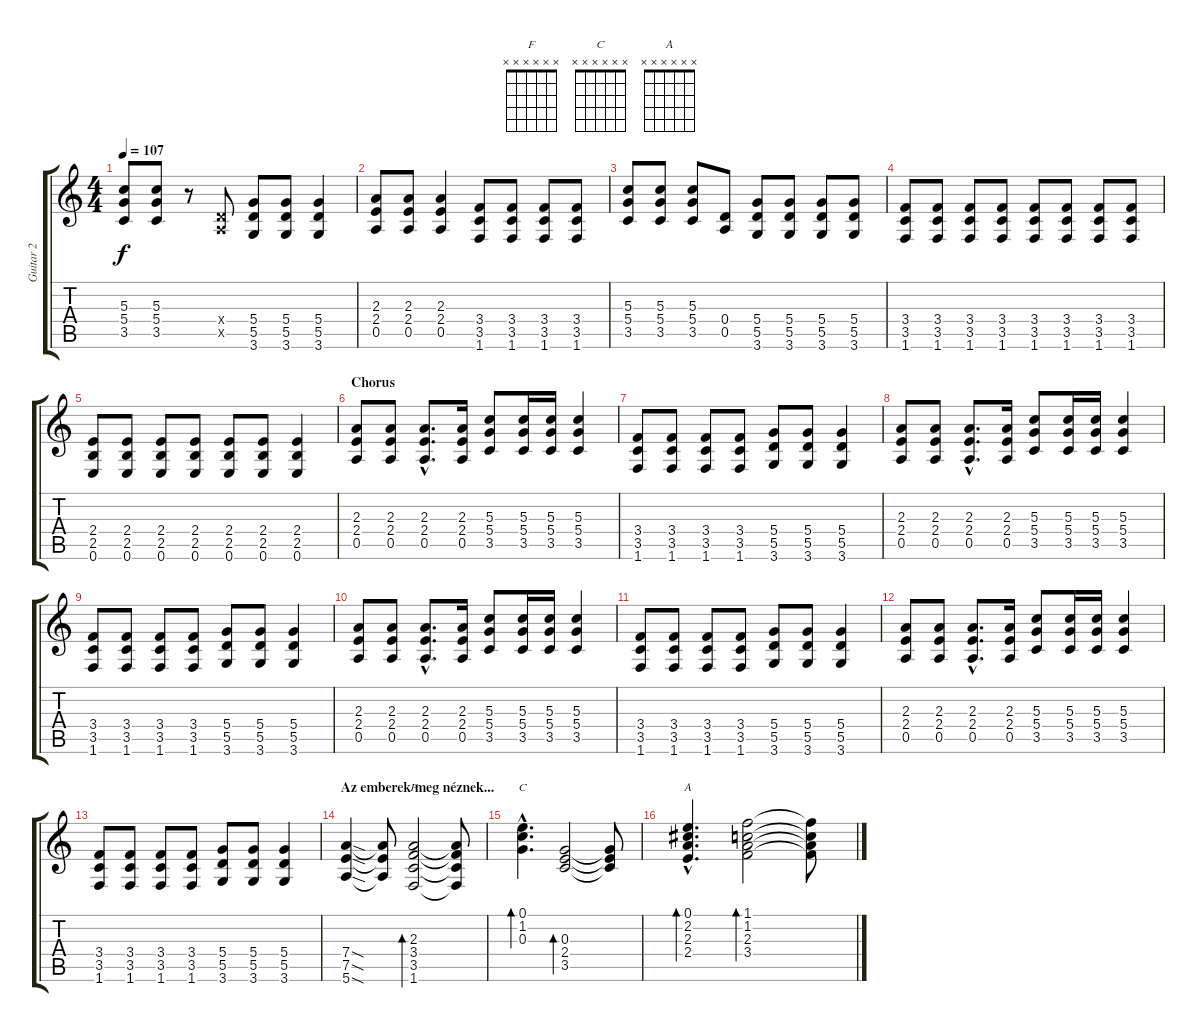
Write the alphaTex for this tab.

\track ("Guitar 2" "Guitar 2") {instrument distortionguitar}
\staff {score tabs}
\tuning (E4 B3 G3 D3 A2 E2) {hide}
\chord ("F" x x x x x x)
\chord ("C" x x x x x x)
\chord ("A" x x x x x x)
\ts (4 4)
\tempo 107
\clef g2
\ks c
(5.3 5.4 3.5).8{dy f} (5.3 5.4 3.5).8 r.8 (0.4{x} 0.5{x}).8 (5.4 5.5 3.6).8 (5.4 5.5 3.6).8 (5.4 5.5 3.6).4 |
(2.3 2.4 0.5).8 (2.3 2.4 0.5).8 (2.3 2.4 0.5).4 (3.4 3.5 1.6).8 (3.4 3.5 1.6).8 (3.4 3.5 1.6).8 (3.4 3.5 1.6).8 |
(5.3 5.4 3.5).8 (5.3 5.4 3.5).8 (5.3 5.4 3.5).8 (0.4 0.5).8 (5.4 5.5 3.6).8 (5.4 5.5 3.6).8 (5.4 5.5 3.6).8 (5.4 5.5 3.6).8 |
(3.4 3.5 1.6).8 (3.4 3.5 1.6).8 (3.4 3.5 1.6).8 (3.4 3.5 1.6).8 (3.4 3.5 1.6).8 (3.4 3.5 1.6).8 (3.4 3.5 1.6).8 (3.4 3.5 1.6).8 |
(2.4 2.5 0.6).8 (2.4 2.5 0.6).8 (2.4 2.5 0.6).8 (2.4 2.5 0.6).8 (2.4 2.5 0.6).8 (2.4 2.5 0.6).8 (2.4 2.5 0.6).4 |
\section ("" "Chorus")
(2.3 2.4 0.5).8 (2.3 2.4 0.5).8 (2.3{hac} 2.4{hac} 0.5{hac}).8{d} (2.3 2.4 0.5).16 (5.3 5.4 3.5).8 (5.3 5.4 3.5).16 (5.3 5.4 3.5).16 (5.3 5.4 3.5).4 |
(3.4 3.5 1.6).8 (3.4 3.5 1.6).8 (3.4 3.5 1.6).8 (3.4 3.5 1.6).8 (5.4 5.5 3.6).8 (5.4 5.5 3.6).8 (5.4 5.5 3.6).4 |
(2.3 2.4 0.5).8 (2.3 2.4 0.5).8 (2.3{hac} 2.4{hac} 0.5{hac}).8{d} (2.3 2.4 0.5).16 (5.3 5.4 3.5).8 (5.3 5.4 3.5).16 (5.3 5.4 3.5).16 (5.3 5.4 3.5).4 |
(3.4 3.5 1.6).8 (3.4 3.5 1.6).8 (3.4 3.5 1.6).8 (3.4 3.5 1.6).8 (5.4 5.5 3.6).8 (5.4 5.5 3.6).8 (5.4 5.5 3.6).4 |
(2.3 2.4 0.5).8 (2.3 2.4 0.5).8 (2.3{hac} 2.4{hac} 0.5{hac}).8{d} (2.3 2.4 0.5).16 (5.3 5.4 3.5).8 (5.3 5.4 3.5).16 (5.3 5.4 3.5).16 (5.3 5.4 3.5).4 |
(3.4 3.5 1.6).8 (3.4 3.5 1.6).8 (3.4 3.5 1.6).8 (3.4 3.5 1.6).8 (5.4 5.5 3.6).8 (5.4 5.5 3.6).8 (5.4 5.5 3.6).4 |
(2.3 2.4 0.5).8 (2.3 2.4 0.5).8 (2.3{hac} 2.4{hac} 0.5{hac}).8{d} (2.3 2.4 0.5).16 (5.3 5.4 3.5).8 (5.3 5.4 3.5).16 (5.3 5.4 3.5).16 (5.3 5.4 3.5).4 |
(3.4 3.5 1.6).8 (3.4 3.5 1.6).8 (3.4 3.5 1.6).8 (3.4 3.5 1.6).8 (5.4 5.5 3.6).8 (5.4 5.5 3.6).8 (5.4 5.5 3.6).4 |
\section ("" "Az emberek meg néznek...")
(7.4{sod} 7.5{sod} 5.6{sod}).4 (7.4{t} 7.5{t} 5.6{t}).8 (2.3 3.4 3.5 1.6).2{bd 240 ch "F" instrument electricguitarjazz} (2.3{t} 3.4{t} 3.5{t} 1.6{t}).8 |
(0.1{hac} 1.2{hac} 0.3{hac}).4{d bd 240 ch "C"} (0.3 2.4 3.5).2{bd 240} (0.3{t} 2.4{t} 3.5{t}).8 |
(0.1{hac} 2.2{hac} 2.3{hac} 2.4{hac}).4{d bd 240 ch "A"} (1.1 1.2 2.3 3.4).2{bd 240} (1.1{t} 1.2{t} 2.3{t} 3.4{t}).8
